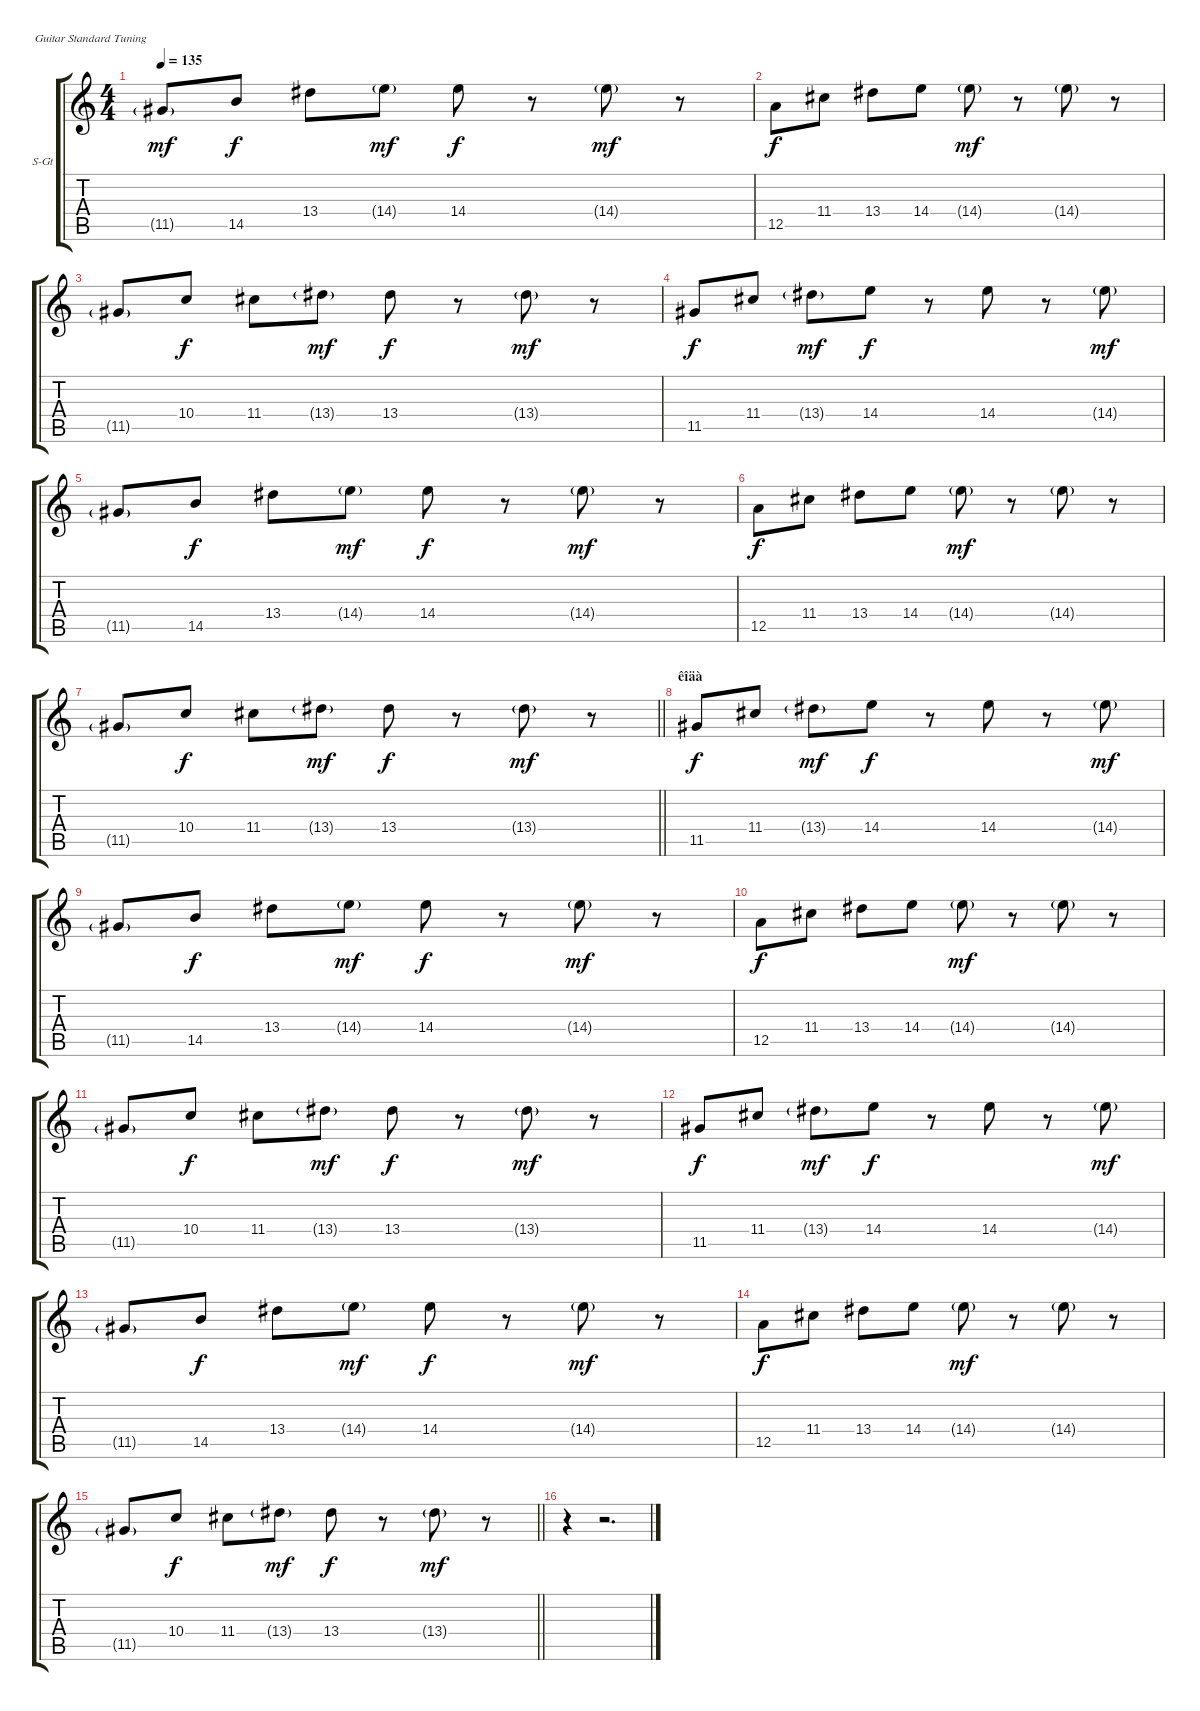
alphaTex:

\bracketExtendMode groupsimilarinstruments
\firstSystemTrackNameOrientation horizontal
\otherSystemsTrackNameOrientation horizontal
\track ("Äîðîæêà 9" "S-Gt") {instrument fx8scifi}
\staff {score tabs}
\tuning (E4 B3 G3 D3 A2 E2)
\displaytranspose 12
\ts (4 4)
\tempo 135
\clef g2
\ks c
11.5{g}.8{dy mf} 14.5.8{dy f} 13.4.8 14.4{g}.8{dy mf} 14.4.8{dy f} r.8 14.4{g}.8{dy mf} r.8 |
12.5.8{dy f} 11.4.8 13.4.8 14.4.8 14.4{g}.8{dy mf} r.8 14.4{g}.8 r.8 |
11.5{g}.8 10.4.8{dy f} 11.4.8 13.4{g}.8{dy mf} 13.4.8{dy f} r.8 13.4{g}.8{dy mf} r.8 |
11.5.8{dy f} 11.4.8 13.4{g}.8{dy mf} 14.4.8{dy f} r.8 14.4.8 r.8 14.4{g}.8{dy mf} |
11.5{g}.8 14.5.8{dy f} 13.4.8 14.4{g}.8{dy mf} 14.4.8{dy f} r.8 14.4{g}.8{dy mf} r.8 |
12.5.8{dy f} 11.4.8 13.4.8 14.4.8 14.4{g}.8{dy mf} r.8 14.4{g}.8 r.8 |
\barLineRight lightlight
11.5{g}.8 10.4.8{dy f} 11.4.8 13.4{g}.8{dy mf} 13.4.8{dy f} r.8 13.4{g}.8{dy mf} r.8 |
\section ("" "êîäà")
11.5.8{dy f} 11.4.8 13.4{g}.8{dy mf} 14.4.8{dy f} r.8 14.4.8 r.8 14.4{g}.8{dy mf} |
11.5{g}.8 14.5.8{dy f} 13.4.8 14.4{g}.8{dy mf} 14.4.8{dy f} r.8 14.4{g}.8{dy mf} r.8 |
12.5.8{dy f} 11.4.8 13.4.8 14.4.8 14.4{g}.8{dy mf} r.8 14.4{g}.8 r.8 |
11.5{g}.8 10.4.8{dy f} 11.4.8 13.4{g}.8{dy mf} 13.4.8{dy f} r.8 13.4{g}.8{dy mf} r.8 |
11.5.8{dy f} 11.4.8 13.4{g}.8{dy mf} 14.4.8{dy f} r.8 14.4.8 r.8 14.4{g}.8{dy mf} |
11.5{g}.8 14.5.8{dy f} 13.4.8 14.4{g}.8{dy mf} 14.4.8{dy f} r.8 14.4{g}.8{dy mf} r.8 |
12.5.8{dy f} 11.4.8 13.4.8 14.4.8 14.4{g}.8{dy mf} r.8 14.4{g}.8 r.8 |
\barLineRight lightlight
11.5{g}.8 10.4.8{dy f} 11.4.8 13.4{g}.8{dy mf} 13.4.8{dy f} r.8 13.4{g}.8{dy mf} r.8 |
r.4 r.2{d}
